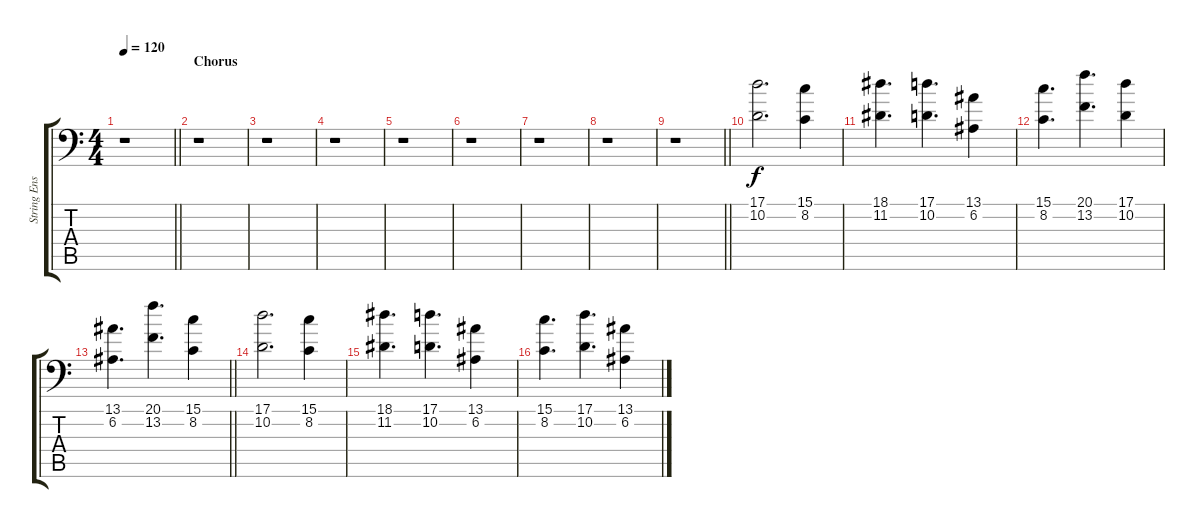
\track ("String Ensemble" "String Ens") {instrument stringensemble1}
\staff {score tabs}
\tuning (A3 E3 C3 G2 D2 G1) {hide}
\ts (4 4)
\tempo 120
\clef f4
\barLineRight lightlight
\ks c
r.1{dy f} |
\section ("" "Chorus")
r.1 |
r.1 |
r.1 |
r.1 |
r.1 |
r.1 |
r.1 |
\barLineRight lightlight
r.1 |
(17.1 10.2).2{d volume 16} (15.1 8.2).4 |
(18.1 11.2).4{d} (17.1 10.2).4{d} (13.1 6.2).4 |
(15.1 8.2).4{d} (20.1 13.2).4{d} (17.1 10.2).4 |
\barLineRight lightlight
(13.1 6.2).4{d} (20.1 13.2).4{d} (15.1 8.2).4 |
(17.1 10.2).2{d} (15.1 8.2).4 |
(18.1 11.2).4{d} (17.1 10.2).4{d} (13.1 6.2).4 |
(15.1 8.2).4{d} (17.1 10.2).4{d} (13.1 6.2).4
